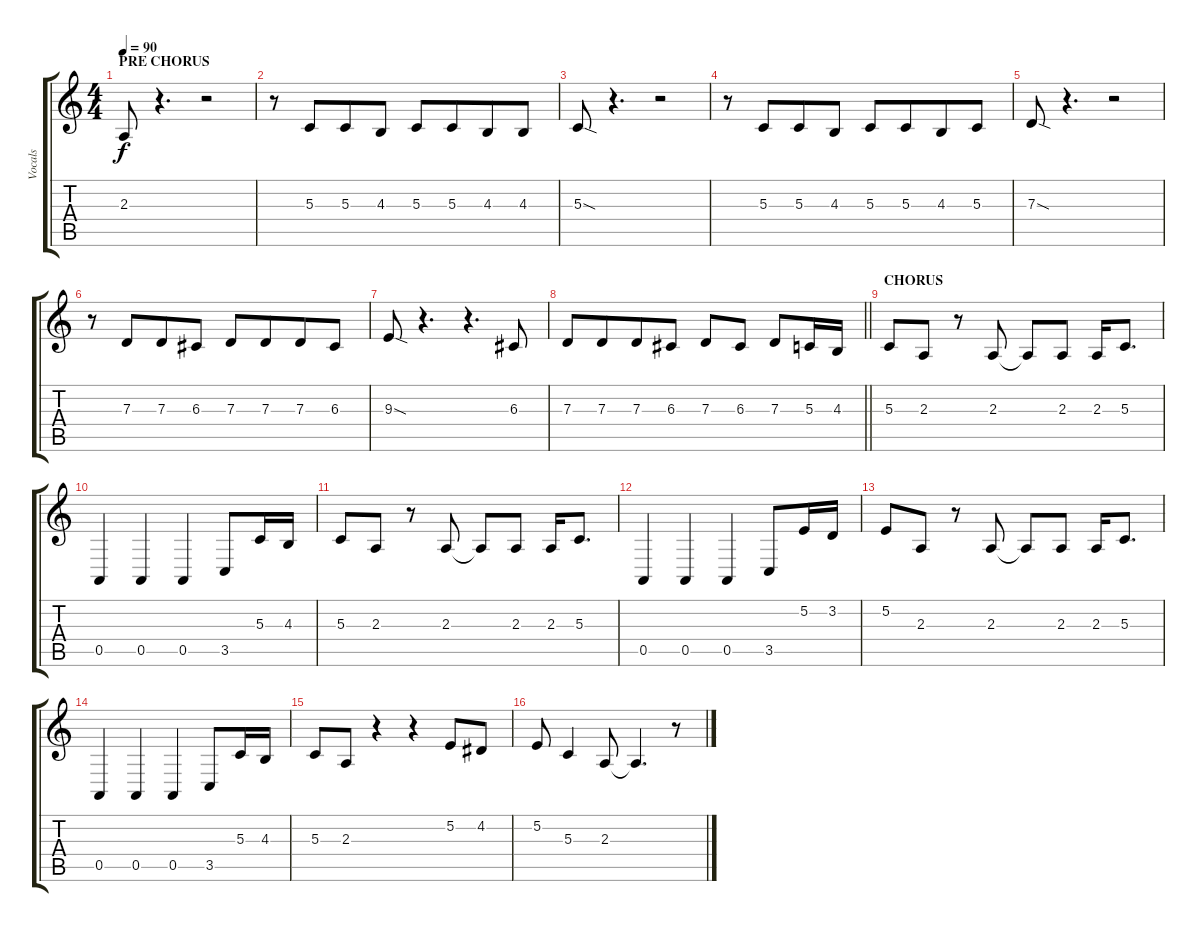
\track ("Vocals" "Vocals") {instrument accordion}
\staff {score tabs}
\tuning (E4 B3 G3 D3 A2 E2) {hide}
\ts (4 4)
\section ("" "PRE CHORUS")
\tempo 90
\clef g2
\ks c
2.3{t}.8{dy f} r.4{d} r.2 |
r.8 5.3.8{beam merge} 5.3.8 4.3.8 5.3.8 5.3.8{beam merge} 4.3.8 4.3.8 |
5.3{sod}.8 r.4{d} r.2 |
r.8 5.3.8{beam merge} 5.3.8 4.3.8 5.3.8 5.3.8{beam merge} 4.3.8 5.3.8 |
7.3{sod}.8 r.4{d} r.2 |
r.8 7.3.8{beam merge} 7.3.8 6.3.8 7.3.8 7.3.8{beam merge} 7.3.8 6.3.8 |
9.3{sod}.8 r.4{d} r.4{d} 6.3.8 |
\barLineRight lightlight
7.3.8 7.3.8{beam merge} 7.3.8 6.3.8 7.3.8 6.3.8 7.3.8 5.3.16 4.3.16 |
\section ("" "CHORUS")
5.3.8 2.3.8 r.8 2.3.8 2.3{t}.8 2.3.8 2.3.16 5.3.8{d} |
0.5.4 0.5.4 0.5.4 3.5.8 5.3.16 4.3.16 |
5.3.8 2.3.8 r.8 2.3.8 2.3{t}.8 2.3.8 2.3.16 5.3.8{d} |
0.5.4 0.5.4 0.5.4 3.5.8 5.2.16 3.2.16 |
5.2.8 2.3.8 r.8 2.3.8 2.3{t}.8 2.3.8 2.3.16 5.3.8{d} |
0.5.4 0.5.4 0.5.4 3.5.8 5.3.16 4.3.16 |
5.3.8 2.3.8 r.4 r.4 5.2.8 4.2.8 |
5.2.8 5.3.4 2.3.8 2.3{t}.4{d} r.8
